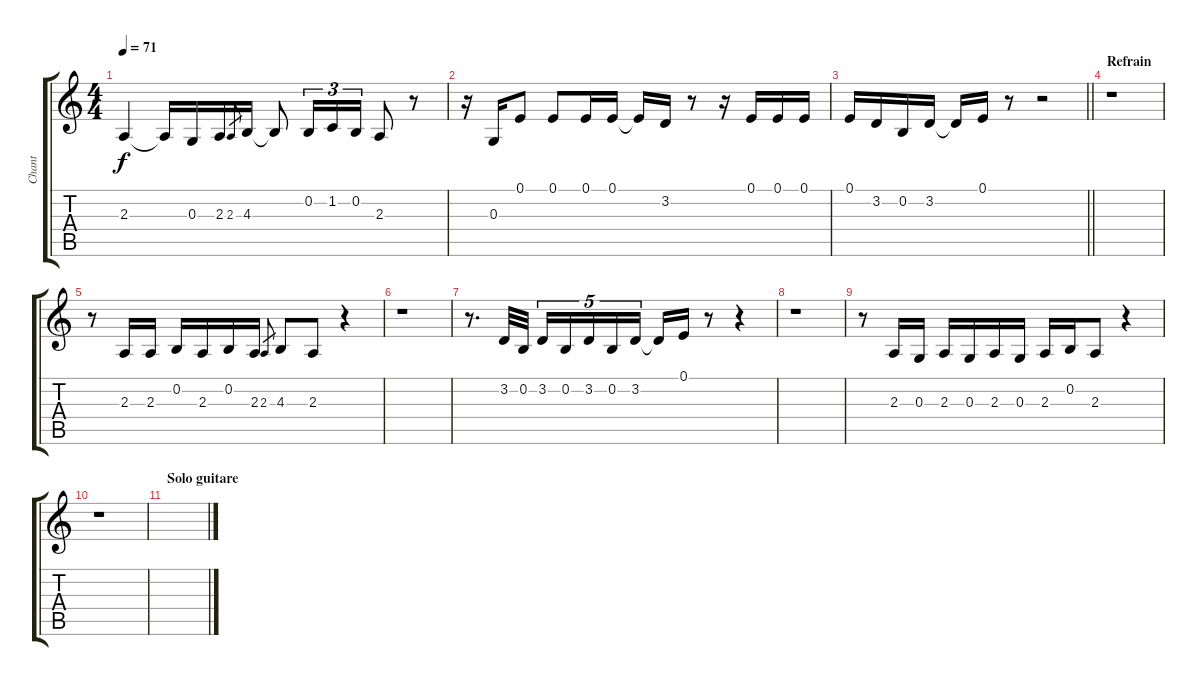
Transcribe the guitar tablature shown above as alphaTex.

\track ("Chant" "Chant") {instrument lead6voice}
\staff {score tabs}
\tuning (E4 B3 G3 D3 A2 E2) {hide}
\ts (4 4)
\tempo 71
\clef g2
\ks c
2.3{t}.4{dy f} 2.3{t}.16 0.3.16 2.3.16 2.3.8{gr} 4.3.16 4.3{t}.8 0.2.16{tu (3 2)} 1.2.16{tu (3 2)} 0.2.16{tu (3 2)} 2.3.8 r.8 |
r.16 0.3.16 0.1.8 0.1.8 0.1.16 0.1.16 0.1{t}.16 3.2.16 r.8 r.16 0.1.16 0.1.16 0.1.16 |
\barLineRight lightlight
0.1.16 3.2.16 0.2.16 3.2.16 3.2{t}.16 0.1.16 r.8 r.2 |
\section ("" "Refrain")
r.1 |
r.8 2.3.16 2.3.16 0.2.16 2.3.16 0.2.16 2.3.16 2.3.8{gr} 4.3.8 2.3.8 r.4 |
r.1 |
r.8{d} 3.2.32 0.2.32 3.2.16{tu (5 4)} 0.2.16{tu (5 4)} 3.2.16{tu (5 4)} 0.2.16{tu (5 4)} 3.2.16{tu (5 4)} 3.2{t}.16 0.1.16 r.8 r.4 |
r.1 |
r.8 2.3.16 0.3.16 2.3.16 0.3.16 2.3.16 0.3.16 2.3.16 0.2.16 2.3.8 r.4 |
r.1 |
\section ("" "Solo guitare")
